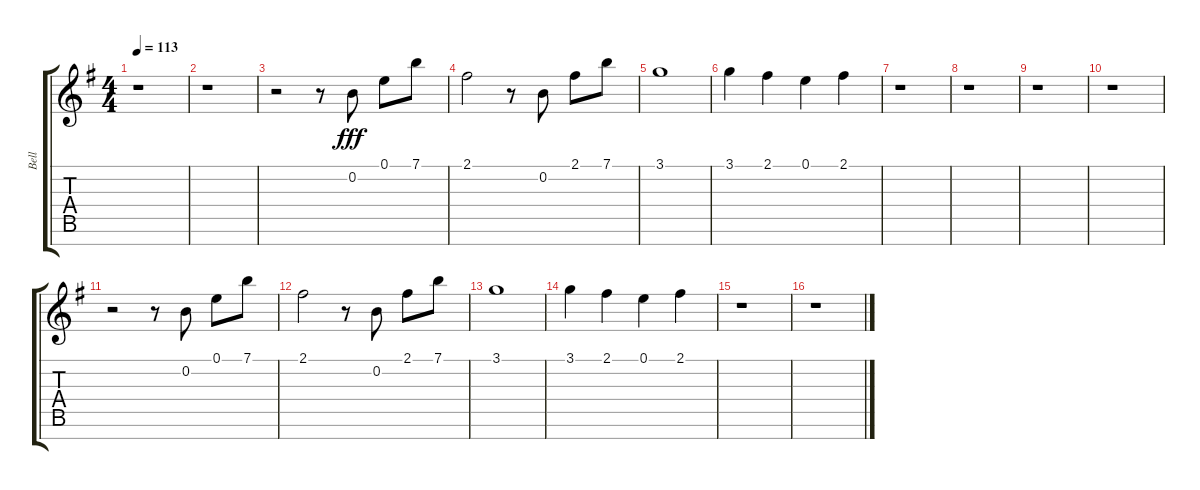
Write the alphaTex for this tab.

\track ("Bell" "Bell") {instrument tubularbells}
\staff {score tabs}
\tuning (E5 B4 G4 D4 A3 E3 B2) {hide}
\ts (4 4)
\tempo 113
\clef g2
\ks g
r.1{dy fff} |
r.1 |
r.2 r.8 0.2.8 0.1.8 7.1.8 |
2.1.2 r.8 0.2.8 2.1.8 7.1.8 |
3.1.1 |
3.1.4 2.1.4 0.1.4 2.1.4 |
r.1 |
r.1 |
r.1 |
r.1 |
r.2 r.8 0.2.8 0.1.8 7.1.8 |
2.1.2 r.8 0.2.8 2.1.8 7.1.8 |
3.1.1 |
3.1.4 2.1.4 0.1.4 2.1.4 |
r.1 |
r.1
